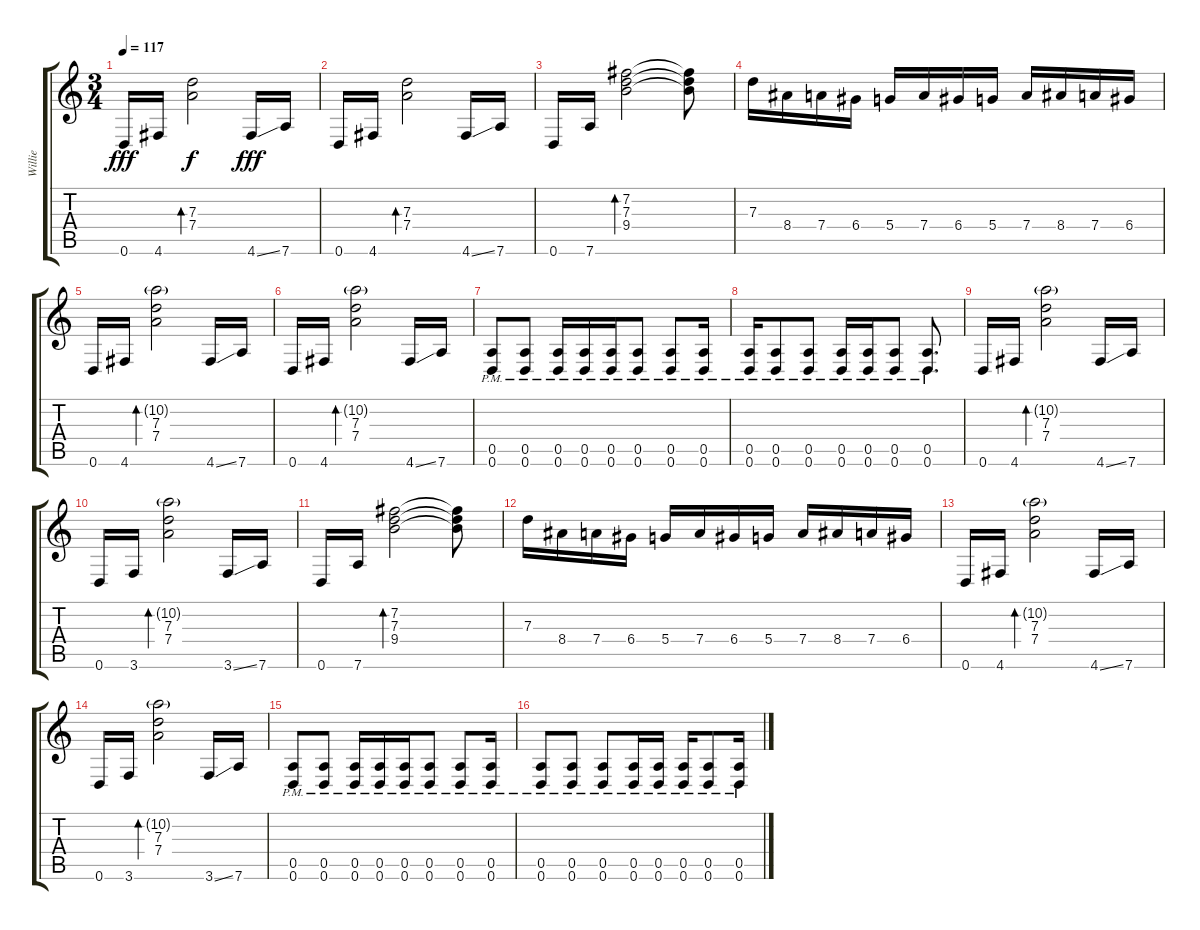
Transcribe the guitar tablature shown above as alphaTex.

\track ("Willie" "Willie") {instrument overdrivenguitar}
\staff {score tabs}
\tuning (E4 B3 G3 D3 A2 D2) {hide}
\ts (3 4)
\tempo 117
\clef g2
\ks c
0.6.16{dy fff} 4.6.16 (7.3 7.4).2{bd 30 dy f} 4.6{ss}.16{dy fff} 7.6.16 |
0.6.16 4.6.16 (7.3 7.4).2{bd 30} 4.6{ss}.16 7.6.16 |
0.6.16 7.6.16 (7.2 7.3 9.4).2{bd 30} (7.2{t} 7.3{t} 9.4{t}).8 |
7.3.16 8.4.16 7.4.16 6.4.16 5.4.16 7.4.16 6.4.16 5.4.16 7.4.16 8.4.16 7.4.16 6.4.16 |
0.6.16 4.6.16 (10.2{g} 7.3 7.4).2{bd 30} 4.6{ss}.16 7.6.16 |
0.6.16 4.6.16 (10.2{g} 7.3 7.4).2{bd 30} 4.6{ss}.16 7.6.16 |
(0.5{pm} 0.6{pm}).8 (0.5{pm} 0.6{pm}).8 (0.5{pm} 0.6{pm}).16 (0.5{pm} 0.6{pm}).16 (0.5{pm} 0.6{pm}).16 (0.5{pm} 0.6{pm}).8 (0.5{pm} 0.6{pm}).8 (0.5{pm} 0.6{pm}).16 |
(0.5{pm} 0.6{pm}).16 (0.5{pm} 0.6{pm}).8 (0.5{pm} 0.6{pm}).8 (0.5{pm} 0.6{pm}).16 (0.5{pm} 0.6{pm}).16 (0.5{pm} 0.6{pm}).8 (0.5{pm} 0.6{pm}).8{d} |
0.6.16 4.6.16 (10.2{g} 7.3 7.4).2{bd 30} 4.6{ss}.16 7.6.16 |
0.6.16 3.6.16 (10.2{g} 7.3 7.4).2{bd 30} 3.6{ss}.16 7.6.16 |
0.6.16 7.6.16 (7.2 7.3 9.4).2{bd 30} (7.2{t} 7.3{t} 9.4{t}).8 |
7.3.16 8.4.16 7.4.16 6.4.16 5.4.16 7.4.16 6.4.16 5.4.16 7.4.16 8.4.16 7.4.16 6.4.16 |
0.6.16 4.6.16 (10.2{g} 7.3 7.4).2{bd 30} 4.6{ss}.16 7.6.16 |
0.6.16 3.6.16 (10.2{g} 7.3 7.4).2{bd 30} 3.6{ss}.16 7.6.16 |
(0.5{pm} 0.6{pm}).8 (0.5{pm} 0.6{pm}).8 (0.5{pm} 0.6{pm}).16 (0.5{pm} 0.6{pm}).16 (0.5{pm} 0.6{pm}).16 (0.5{pm} 0.6{pm}).8 (0.5{pm} 0.6{pm}).8 (0.5{pm} 0.6{pm}).16 |
(0.5{pm} 0.6{pm}).8 (0.5{pm} 0.6{pm}).8 (0.5{pm} 0.6{pm}).8 (0.5{pm} 0.6{pm}).16 (0.5{pm} 0.6{pm}).16 (0.5{pm} 0.6{pm}).16 (0.5{pm} 0.6{pm}).8 (0.5{pm} 0.6{pm}).16
